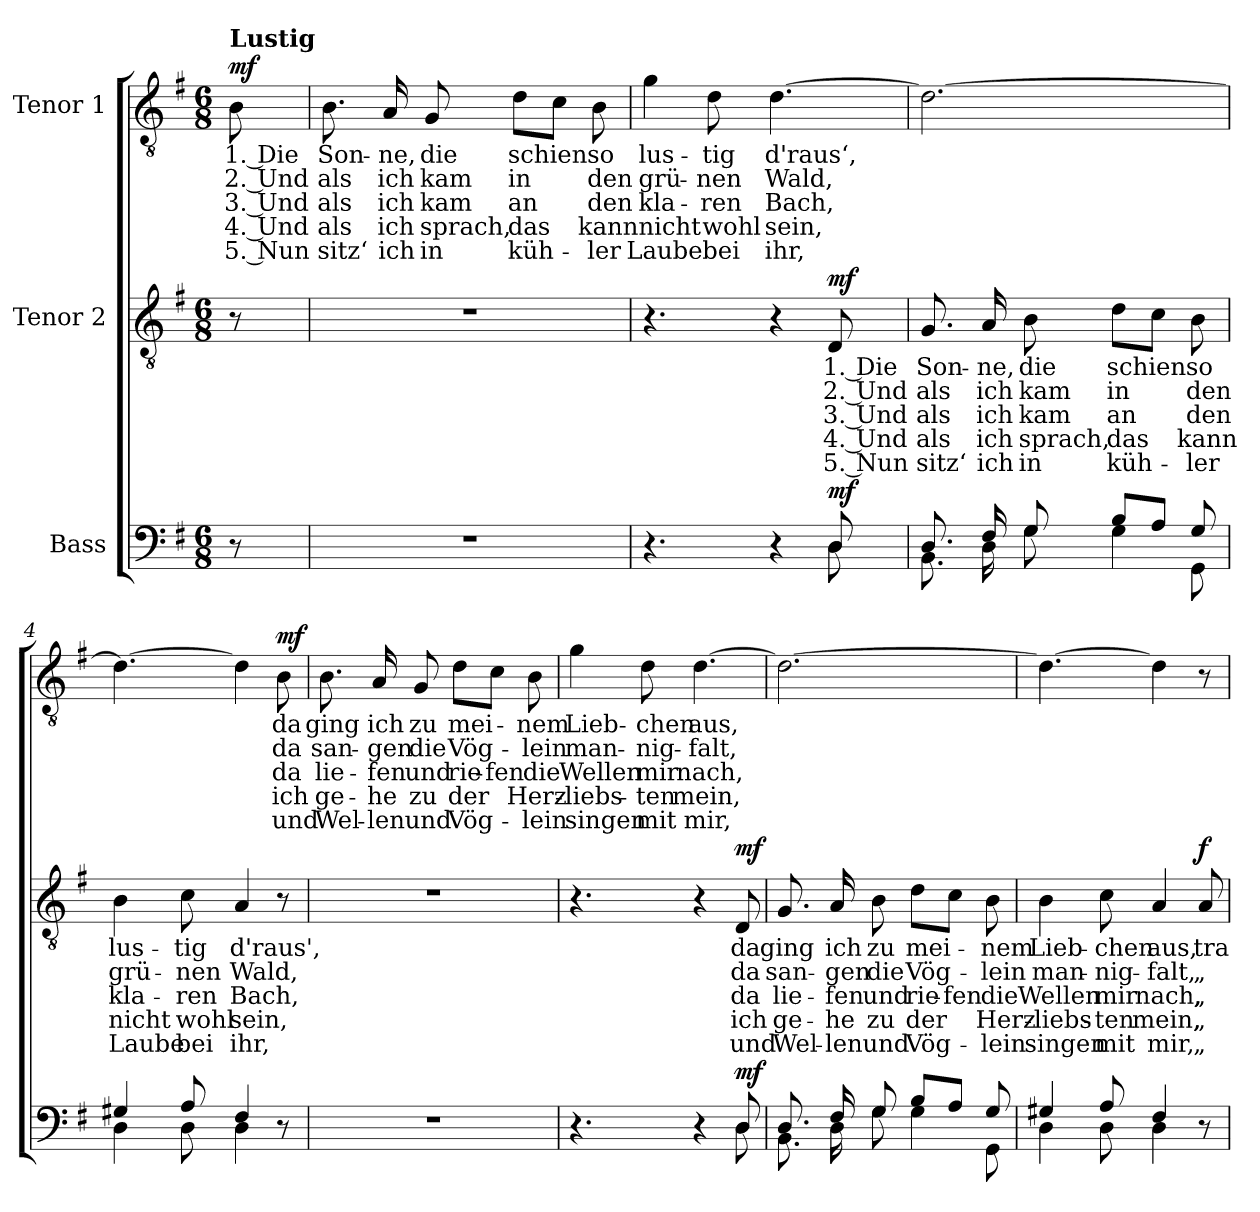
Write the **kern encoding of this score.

**kern	**dynam	**kern	**text	**text	**text	**text	**text	**dynam	**kern	**text	**text	**text	**text	**text	**dynam
*part3	*part3	*part2	*part2	*part2	*part2	*part2	*part2	*part2	*part1	*part1	*part1	*part1	*part1	*part1	*part1
*staff3	*staff3	*staff2	*staff2	*staff2	*staff2	*staff2	*staff2	*staff2	*staff1	*staff1	*staff1	*staff1	*staff1	*staff1	*staff1
*I"Bass	*	*I"Tenor 2	*	*	*	*	*	*	*I"Tenor 1	*	*	*	*	*	*
*clefF4	*	*clefGv2	*	*	*	*	*	*	*clefGv2	*	*	*	*	*	*
*k[f#]	*	*k[f#]	*	*	*	*	*	*	*k[f#]	*	*	*	*	*	*
*M6/8	*	*M6/8	*	*	*	*	*	*	*M6/8	*	*	*	*	*	*
=	=	=	=	=	=	=	=	=	=	=	=	=	=	=	=
!	!	!	!	!	!	!	!	!	!LO:TX:a:B:t=Lustig	!	!	!	!	!	!
!	!	!	!	!	!	!	!	!	!	!	!	!	!	!	!LO:DY:a
8r	.	8r	.	.	.	.	.	.	8B\	1. Die	2. Und	3. Und	4. Und	5. Nun	mf
=1	=1	=1	=1	=1	=1	=1	=1	=1	=1	=1	=1	=1	=1	=1	=1
2.r	.	2.r	.	.	.	.	.	.	8.B\	Son-	als	als	als	sitz‘	.
.	.	.	.	.	.	.	.	.	16A/	-ne,	ich	ich	ich	ich	.
.	.	.	.	.	.	.	.	.	8G/	die	kam	kam	sprach,	in	.
.	.	.	.	.	.	.	.	.	8d\L	schien	in	an	das	küh-	.
.	.	.	.	.	.	.	.	.	8c\J	.	.	.	.	.	.
.	.	.	.	.	.	.	.	.	8B\	so	den	den	kann	-ler	.
=2	=2	=2	=2	=2	=2	=2	=2	=2	=2	=2	=2	=2	=2	=2	=2
*^	*	*	*	*	*	*	*	*	*	*	*	*	*	*	*
4.r	4.ryy	.	4.r	.	.	.	.	.	.	4g\	lus-	grü-	kla-	nicht	Laube	.
.	.	.	.	.	.	.	.	.	.	8d\	-tig	-nen	-ren	wohl	bei	.
4r	4ryy	.	4r	.	.	.	.	.	.	[4.d\	d'raus‘,	Wald,	Bach,	sein,	ihr,	.
!	!	!LO:DY:a	!	!	!	!	!	!	!LO:DY:a	!	!	!	!	!	!	!
8D/	8D\	mf	8D/	1. Die	2. Und	3. Und	4. Und	5. Nun	mf	.	.	.	.	.	.	.
=3	=3	=3	=3	=3	=3	=3	=3	=3	=3	=3	=3	=3	=3	=3	=3	=3
8.D/	8.BB\	.	8.G/	Son-	als	als	als	sitz‘	.	2.d\_	.	.	.	.	.	.
16F#/	16D\	.	16A/	-ne,	ich	ich	ich	ich	.	.	.	.	.	.	.	.
8G/	8G\	.	8B\	die	kam	kam	sprach,	in	.	.	.	.	.	.	.	.
8B/L	4G\	.	8d\L	schien	in	an	das	küh-	.	.	.	.	.	.	.	.
8A/J	.	.	8c\J	.	.	.	.	.	.	.	.	.	.	.	.	.
8G/	8GG\	.	8B\	so	den	den	kann	-ler	.	.	.	.	.	.	.	.
!!LO:LB:g=z
=4	=4	=4	=4	=4	=4	=4	=4	=4	=4	=4	=4	=4	=4	=4	=4	=4
4G#X/	4D\	.	4B\	lus-	grü-	kla-	nicht	Laube	.	4.d\_	.	.	.	.	.	.
8A/	8D\	.	8c\	-tig	-nen	-ren	wohl	bei	.	.	.	.	.	.	.	.
4F#/	4D\	.	4A/	d'raus',	Wald,	Bach,	sein,	ihr,	.	4d\]	.	.	.	.	.	.
!	!	!	!	!	!	!	!	!	!	!	!	!	!	!	!	!LO:DY:a
8r	8ryy	.	8r	.	.	.	.	.	.	8B\	da	da	da	ich	und	mf
*v	*v	*	*	*	*	*	*	*	*	*	*	*	*	*	*	*
=5	=5	=5	=5	=5	=5	=5	=5	=5	=5	=5	=5	=5	=5	=5	=5
2.r	.	2.r	.	.	.	.	.	.	8.B\	ging	san-	lie-	ge-	Wel-	.
.	.	.	.	.	.	.	.	.	16A/	ich	-gen	-fen	-he	-len	.
.	.	.	.	.	.	.	.	.	8G/	zu	die	und	zu	und	.
.	.	.	.	.	.	.	.	.	8d\L	mei-	Vög-	rie-	der	Vög-	.
.	.	.	.	.	.	.	.	.	8c\J	.	.	-fen	.	.	.
.	.	.	.	.	.	.	.	.	8B\	-nem	-lein	die	Herz-	-lein	.
=6	=6	=6	=6	=6	=6	=6	=6	=6	=6	=6	=6	=6	=6	=6	=6
*^	*	*	*	*	*	*	*	*	*	*	*	*	*	*	*
4.r	4.ryy	.	4.r	.	.	.	.	.	.	4g\	Lieb-	man-	Wellen	-liebs-	singen	.
.	.	.	.	.	.	.	.	.	.	8d\	-chen	-nig-	mir	-ten	mit	.
4r	4ryy	.	4r	.	.	.	.	.	.	[4.d\	aus,	-falt,	nach,	mein,	mir,	.
!	!	!LO:DY:a	!	!	!	!	!	!	!LO:DY:a	!	!	!	!	!	!	!
8D/	8D\	mf	8D/	da	da	da	ich	und	mf	.	.	.	.	.	.	.
=7	=7	=7	=7	=7	=7	=7	=7	=7	=7	=7	=7	=7	=7	=7	=7	=7
8.D/	8.BB\	.	8.G/	ging	san-	lie-	ge-	Wel-	.	2.d\_	.	.	.	.	.	.
16F#/	16D\	.	16A/	ich	-gen	-fen	-he	-len	.	.	.	.	.	.	.	.
8G/	8G\	.	8B\	zu	die	und	zu	und	.	.	.	.	.	.	.	.
8B/L	4G\	.	8d\L	mei-	Vög-	rie-	der	Vög-	.	.	.	.	.	.	.	.
8A/J	.	.	8c\J	.	.	-fen	.	.	.	.	.	.	.	.	.	.
8G/	8GG\	.	8B\	-nem	-lein	die	Herz-	-lein	.	.	.	.	.	.	.	.
!!LO:LB:g=z
=8	=8	=8	=8	=8	=8	=8	=8	=8	=8	=8	=8	=8	=8	=8	=8	=8
4G#X/	4D\	.	4B\	Lieb-	man-	Wellen	-liebs-	singen	.	4.d\_	.	.	.	.	.	.
8A/	8D\	.	8c\	-chen	-nig-	mir	-ten	mit	.	.	.	.	.	.	.	.
4F#/	4D\	.	4A/	aus,	-falt,	nach,	mein,	mir,	.	4d\]	.	.	.	.	.	.
!	!	!	!	!	!	!	!	!	!LO:DY:a	!	!	!	!	!	!	!
8r	8ryy	.	8A/	tra-	„	„	„	„	f	8r	.	.	.	.	.	.
*v	*v	*	*	*	*	*	*	*	*	*	*	*	*	*	*	*
=	=	=	=	=	=	=	=	=	=	=	=	=	=	=	=
*-	*-	*-	*-	*-	*-	*-	*-	*-	*-	*-	*-	*-	*-	*-	*-
